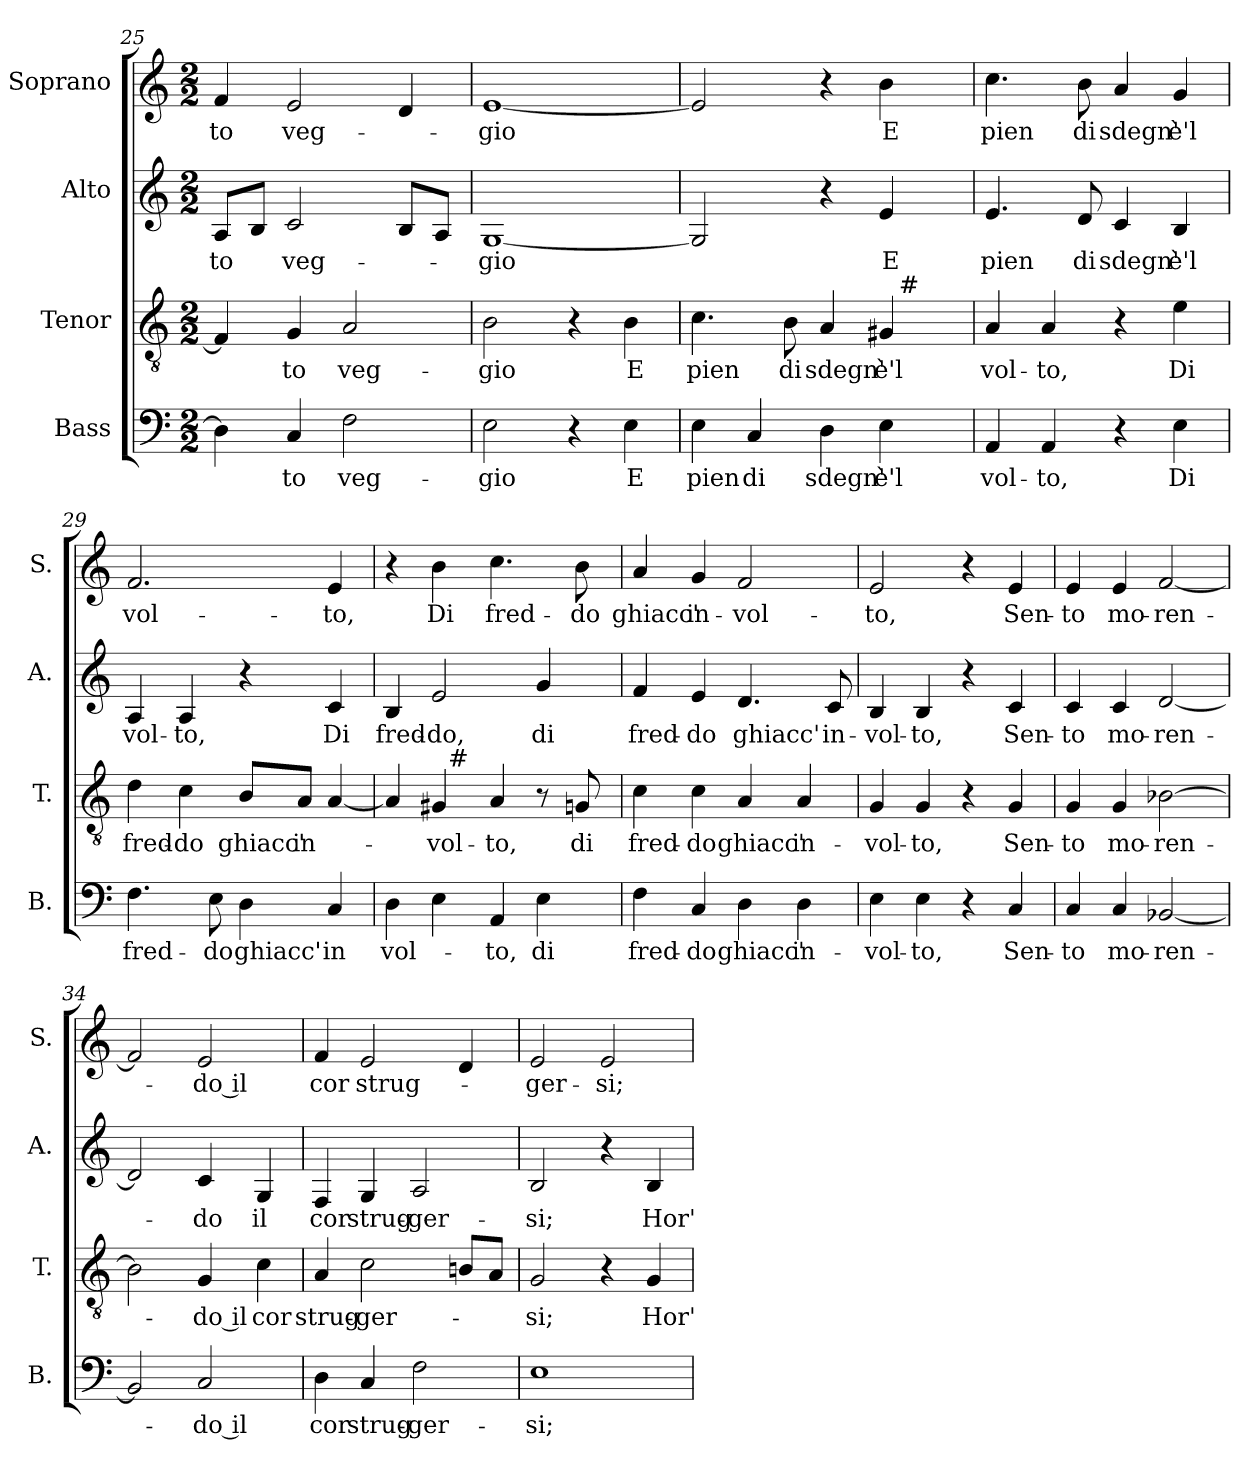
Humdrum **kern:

**kern	**text	**kern	**text	**kern	**text	**kern	**text
*part4	*part4	*part3	*part3	*part2	*part2	*part1	*part1
*staff4	*staff4	*staff3	*staff3	*staff2	*staff2	*staff1	*staff1
*I"Bass	*	*I"Tenor	*	*I"Alto	*	*I"Soprano	*
*I'B.	*	*I'T.	*	*I'A.	*	*I'S.	*
*clefF4	*	*clefGv2	*	*clefG2	*	*clefG2	*
*	*	*ITrd7c12	*	*	*	*	*
*k[]	*	*k[]	*	*k[]	*	*k[]	*
*C:	*	*C:	*	*C:	*	*C:	*
*M2/2	*	*M2/2	*	*M2/2	*	*M2/2	*
=25	=25	=25	=25	=25	=25	=25	=25
!	!	!	!	!	!LO:LY:b:color=#000000	!	!
!	!	!	!	!	!	!	!LO:LY:b:color=#000000
4Di\]	.	4FFi/]	.	8Ai/L	-to	4fi/	-to
.	.	.	.	8Bi/J	.	.	.
!	!LO:LY:b:color=#000000	!	!	!	!	!	!
!	!	!	!LO:LY:b:color=#000000	!	!	!	!
!	!	!	!	!	!LO:LY:b:color=#000000	!	!
!	!	!	!	!	!	!	!LO:LY:b:color=#000000
4Ci/	-to	4GGi/	-to	2ci/	veg-	2ei/	veg-
!	!LO:LY:b:color=#000000	!	!	!	!	!	!
!	!	!	!LO:LY:b:color=#000000	!	!	!	!
2Fi\	veg-	2AAi/	veg-	.	.	.	.
.	.	.	.	8Bi/L	.	4di/	.
.	.	.	.	8Ai/J	.	.	.
=26	=26	=26	=26	=26	=26	=26	=26
!	!LO:LY:b:color=#000000	!	!	!	!	!	!
!	!	!	!LO:LY:b:color=#000000	!	!	!	!
!	!	!	!	!	!LO:LY:b:color=#000000	!	!
!	!	!	!	!	!	!	!LO:LY:b:color=#000000
2Ei\	-gio	2BBi\	-gio	[1Gi	-gio	[1ei	-gio
4r	.	4r	.	.	.	.	.
!	!LO:LY:b:color=#000000	!	!	!	!	!	!
!	!	!	!LO:LY:b:color=#000000	!	!	!	!
4Ei\	E	4BBi\	E	.	.	.	.
=27	=27	=27	=27	=27	=27	=27	=27
!	!LO:LY:b:color=#000000	!	!	!	!	!	!
!	!	!	!LO:LY:b:color=#000000	!	!	!	!
*	*	*^	*	*	*	*	*
4Ei\	pien	4.Ci\	2ryy	pien	2Gi/]	.	2ei/]	.
!	!LO:LY:b:color=#000000	!	!	!	!	!	!	!
4Ci/	di	.	.	.	.	.	.	.
!	!	!	!	!LO:LY:b:color=#000000	!	!	!	!
.	.	8BBi\	.	di	.	.	.	.
!	!LO:LY:b:color=#000000	!	!	!	!	!	!	!
!	!	!	!	!LO:LY:b:color=#000000	!	!	!	!
4Di\	sdegn'	4AAi/	4ryy	sdegn'	4r	.	4r	.
!	!LO:LY:b:color=#000000	!	!	!	!	!	!	!
!	!	!	!	!LO:LY:b:color=#000000	!	!	!	!
!	!	!	!	!	!	!LO:LY:b:color=#000000	!	!
!	!	!	!	!	!	!	!	!LO:LY:b:color=#000000
4Ei\	è'l	4GG#i/	32ryy	è'l	4ei/	E	4bi\	E
.	.	.	256ryy	.	.	.	.	.
!	!	!	!LO:TX:t=#	!	!	!	!	!
.	.	.	8ryy	.	.	.	.	.
.	.	.	16ryy	.	.	.	.	.
.	.	.	64..ryy	.	.	.	.	.
*	*	*v	*v	*	*	*	*	*
!!LO:LB:g=z
=28	=28	=28	=28	=28	=28	=28	=28
*	*	*^	*	*	*	*	*
!	!LO:LY:b:color=#000000	!	!	!	!	!	!	!
*	*	*v	*v	*	*	*	*	*
*	*	*^	*	*	*	*	*
!	!	!	!	!LO:LY:b:color=#000000	!	!	!	!
*	*	*v	*v	*	*	*	*	*
*	*	*^	*	*	*	*	*
!	!	!	!	!	!	!LO:LY:b:color=#000000	!	!
*	*	*v	*v	*	*	*	*	*
*	*	*^	*	*	*	*	*
!	!	!	!	!	!	!	!	!LO:LY:b:color=#000000
*	*	*v	*v	*	*	*	*	*
4AAi/	vol-	4AAi/	vol-	4.ei/	pien	4.cci\	pien
!	!LO:LY:b:color=#000000	!	!	!	!	!	!
!	!	!	!LO:LY:b:color=#000000	!	!	!	!
4AAi/	-to,	4AAi/	-to,	.	.	.	.
!	!	!	!	!	!LO:LY:b:color=#000000	!	!
!	!	!	!	!	!	!	!LO:LY:b:color=#000000
.	.	.	.	8di/	di	8bi\	di
!	!	!	!	!	!LO:LY:b:color=#000000	!	!
!	!	!	!	!	!	!	!LO:LY:b:color=#000000
4r	.	4r	.	4ci/	sdegn'	4ai/	sdegn'
!	!LO:LY:b:color=#000000	!	!	!	!	!	!
!	!	!	!LO:LY:b:color=#000000	!	!	!	!
!	!	!	!	!	!LO:LY:b:color=#000000	!	!
!	!	!	!	!	!	!	!LO:LY:b:color=#000000
4Ei\	Di	4Ei\	Di	4Bi/	è'l	4gi/	è'l
=29	=29	=29	=29	=29	=29	=29	=29
!	!LO:LY:b:color=#000000	!	!	!	!	!	!
!	!	!	!LO:LY:b:color=#000000	!	!	!	!
!	!	!	!	!	!LO:LY:b:color=#000000	!	!
!	!	!	!	!	!	!	!LO:LY:b:color=#000000
4.Fi\	fred-	4Di\	fred-	4Ai/	vol-	2.fi/	vol-
!	!	!	!LO:LY:b:color=#000000	!	!	!	!
!	!	!	!	!	!LO:LY:b:color=#000000	!	!
.	.	4Ci\	-do	4Ai/	-to,	.	.
!	!LO:LY:b:color=#000000	!	!	!	!	!	!
8Ei\	-do	.	.	.	.	.	.
!	!LO:LY:b:color=#000000	!	!	!	!	!	!
!	!	!	!LO:LY:b:color=#000000	!	!	!	!
4Di\	ghiacc'	8BBi/L	ghiacc'	4r	.	.	.
!	!	!	!LO:LY:b:color=#000000	!	!	!	!
.	.	8AAi/J	in-	.	.	.	.
!	!LO:LY:b:color=#000000	!	!	!	!	!	!
!	!	!	!	!	!LO:LY:b:color=#000000	!	!
!	!	!	!	!	!	!	!LO:LY:b:color=#000000
4Ci/	in	[4AAi/	.	4ci/	Di	4ei/	-to,
=30	=30	=30	=30	=30	=30	=30	=30
!	!LO:LY:b:color=#000000	!	!	!	!	!	!
!	!	!	!	!	!LO:LY:b:color=#000000	!	!
*	*	*^	*	*	*	*	*
4Di\	vol-	4AAi/]	4ryy	.	4Bi/	fred-	4r	.
!	!	!	!	!LO:LY:b:color=#000000	!	!	!	!
!	!	!	!	!	!	!LO:LY:b:color=#000000	!	!
!	!	!	!	!	!	!	!	!LO:LY:b:color=#000000
4Ei\	.	4GG#i/	32ryy	-vol-	2ei/	-do,	4bi\	Di
.	.	.	256ryy	.	.	.	.	.
!	!	!	!LO:TX:a:t=#	!	!	!	!	!
.	.	.	2ryy	.	.	.	.	.
!	!LO:LY:b:color=#000000	!	!	!	!	!	!	!
!	!	!	!	!LO:LY:b:color=#000000	!	!	!	!
!	!	!	!	!	!	!	!	!LO:LY:b:color=#000000
4AAi/	-to,	4AAi/	.	-to,	.	.	4.cci\	fred-
!	!LO:LY:b:color=#000000	!	!	!	!	!	!	!
!	!	!	!	!	!	!LO:LY:b:color=#000000	!	!
4Ei\	di	8r	.	.	4gi/	di	.	.
.	.	.	8ryy	.	.	.	.	.
!	!	!	!	!LO:LY:b:color=#000000	!	!	!	!
!	!	!	!	!	!	!	!	!LO:LY:b:color=#000000
.	.	8GGni/	.	di	.	.	8bi\	-do
.	.	.	16ryy	.	.	.	.	.
.	.	.	64..ryy	.	.	.	.	.
*	*	*v	*v	*	*	*	*	*
=31	=31	=31	=31	=31	=31	=31	=31
*	*	*^	*	*	*	*	*
!	!LO:LY:b:color=#000000	!	!	!	!	!	!	!
*	*	*v	*v	*	*	*	*	*
*	*	*^	*	*	*	*	*
!	!	!	!	!LO:LY:b:color=#000000	!	!	!	!
*	*	*v	*v	*	*	*	*	*
*	*	*^	*	*	*	*	*
!	!	!	!	!	!	!LO:LY:b:color=#000000	!	!
*	*	*v	*v	*	*	*	*	*
*	*	*^	*	*	*	*	*
!	!	!	!	!	!	!	!	!LO:LY:b:color=#000000
*	*	*v	*v	*	*	*	*	*
4Fi\	fred-	4Ci\	fred-	4fi/	fred-	4ai/	ghiacc'
!	!LO:LY:b:color=#000000	!	!	!	!	!	!
!	!	!	!LO:LY:b:color=#000000	!	!	!	!
!	!	!	!	!	!LO:LY:b:color=#000000	!	!
!	!	!	!	!	!	!	!LO:LY:b:color=#000000
4Ci/	-do	4Ci\	-do	4ei/	-do	4gi/	in-
!	!LO:LY:b:color=#000000	!	!	!	!	!	!
!	!	!	!LO:LY:b:color=#000000	!	!	!	!
!	!	!	!	!	!LO:LY:b:color=#000000	!	!
!	!	!	!	!	!	!	!LO:LY:b:color=#000000
4Di\	ghiacc'	4AAi/	ghiacc'	4.di/	ghiacc'	2fi/	-vol-
!	!LO:LY:b:color=#000000	!	!	!	!	!	!
!	!	!	!LO:LY:b:color=#000000	!	!	!	!
4Di\	in-	4AAi/	in-	.	.	.	.
!	!	!	!	!	!LO:LY:b:color=#000000	!	!
.	.	.	.	8ci/	in-	.	.
=32	=32	=32	=32	=32	=32	=32	=32
!	!LO:LY:b:color=#000000	!	!	!	!	!	!
!	!	!	!LO:LY:b:color=#000000	!	!	!	!
!	!	!	!	!	!LO:LY:b:color=#000000	!	!
!	!	!	!	!	!	!	!LO:LY:b:color=#000000
4Ei\	-vol-	4GGi/	-vol-	4Bi/	-vol-	2ei/	-to,
!	!LO:LY:b:color=#000000	!	!	!	!	!	!
!	!	!	!LO:LY:b:color=#000000	!	!	!	!
!	!	!	!	!	!LO:LY:b:color=#000000	!	!
4Ei\	-to,	4GGi/	-to,	4Bi/	-to,	.	.
4r	.	4r	.	4r	.	4r	.
!	!LO:LY:b:color=#000000	!	!	!	!	!	!
!	!	!	!LO:LY:b:color=#000000	!	!	!	!
!	!	!	!	!	!LO:LY:b:color=#000000	!	!
!	!	!	!	!	!	!	!LO:LY:b:color=#000000
4Ci/	Sen-	4GGi/	Sen-	4ci/	Sen-	4ei/	Sen-
!!LO:PB:g=z
=33	=33	=33	=33	=33	=33	=33	=33
!	!LO:LY:b:color=#000000	!	!	!	!	!	!
!	!	!	!LO:LY:b:color=#000000	!	!	!	!
!	!	!	!	!	!LO:LY:b:color=#000000	!	!
!	!	!	!	!	!	!	!LO:LY:b:color=#000000
4Ci/	-to	4GGi/	-to	4ci/	-to	4ei/	-to
!	!LO:LY:b:color=#000000	!	!	!	!	!	!
!	!	!	!LO:LY:b:color=#000000	!	!	!	!
!	!	!	!	!	!LO:LY:b:color=#000000	!	!
!	!	!	!	!	!	!	!LO:LY:b:color=#000000
4Ci/	mo-	4GGi/	mo-	4ci/	mo-	4ei/	mo-
!	!LO:LY:b:color=#000000	!	!	!	!	!	!
!	!	!	!LO:LY:b:color=#000000	!	!	!	!
!	!	!	!	!	!LO:LY:b:color=#000000	!	!
!	!	!	!	!	!	!	!LO:LY:b:color=#000000
[2BB-Xi/	-ren-	[2BB-Xi\	-ren-	[2di/	-ren-	[2fi/	-ren-
=34	=34	=34	=34	=34	=34	=34	=34
2BB-i/]	.	2BB-i\]	.	2di/]	.	2fi/]	.
!	!LO:LY:b:color=#000000	!	!	!	!	!	!
!	!	!	!LO:LY:b:color=#000000	!	!	!	!
!	!	!	!	!	!LO:LY:b:color=#000000	!	!
!	!	!	!	!	!	!	!LO:LY:b:color=#000000
2Ci/	-do il	4GGi/	-do il	4ci/	-do	2ei/	-do il
!	!	!	!LO:LY:b:color=#000000	!	!	!	!
!	!	!	!	!	!LO:LY:b:color=#000000	!	!
.	.	4Ci\	cor	4Gi/	il	.	.
=35	=35	=35	=35	=35	=35	=35	=35
!	!LO:LY:b:color=#000000	!	!	!	!	!	!
!	!	!	!LO:LY:b:color=#000000	!	!	!	!
!	!	!	!	!	!LO:LY:b:color=#000000	!	!
!	!	!	!	!	!	!	!LO:LY:b:color=#000000
4Di\	cor	4AAi/	strug-	4Fi/	cor	4fi/	cor
!	!LO:LY:b:color=#000000	!	!	!	!	!	!
!	!	!	!LO:LY:b:color=#000000	!	!	!	!
!	!	!	!	!	!LO:LY:b:color=#000000	!	!
!	!	!	!	!	!	!	!LO:LY:b:color=#000000
4Ci/	strug-	2Ci\	-ger-	4Gi/	strug-	2ei/	strug-
!	!LO:LY:b:color=#000000	!	!	!	!	!	!
!	!	!	!	!	!LO:LY:b:color=#000000	!	!
2Fi\	-ger-	.	.	2Ai/	-ger-	.	.
.	.	8BBni/L	.	.	.	4di/	.
.	.	8AAi/J	.	.	.	.	.
=36	=36	=36	=36	=36	=36	=36	=36
!	!LO:LY:b:color=#000000	!	!	!	!	!	!
!	!	!	!LO:LY:b:color=#000000	!	!	!	!
!	!	!	!	!	!LO:LY:b:color=#000000	!	!
!	!	!	!	!	!	!	!LO:LY:b:color=#000000
1Ei	-si;	2GGi/	-si;	2Bi/	-si;	2ei/	-ger-
!	!	!	!	!	!	!	!LO:LY:b:color=#000000
.	.	4r	.	4r	.	2ei/	-si;
!	!	!	!LO:LY:b:color=#000000	!	!	!	!
!	!	!	!	!	!LO:LY:b:color=#000000	!	!
.	.	4GGi/	Hor'	4Bi/	Hor'	.	.
=	=	=	=	=	=	=	=
*-	*-	*-	*-	*-	*-	*-	*-
